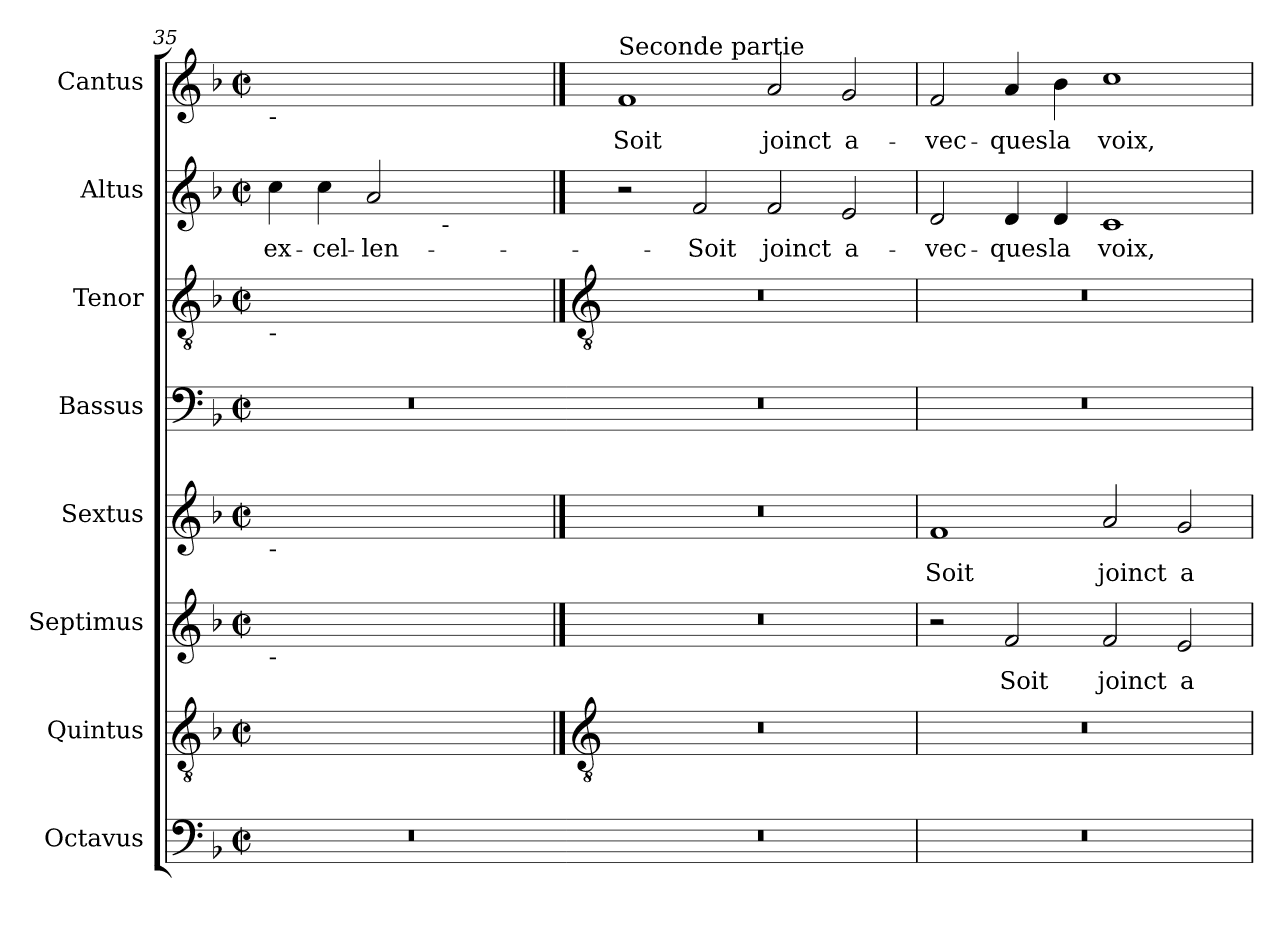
**kern	**kern	**kern	**text	**kern	**text	**kern	**kern	**text	**kern	**text	**kern	**text
*part8	*part7	*part6	*part6	*part5	*part5	*part4	*part3	*part3	*part2	*part2	*part1	*part1
*staff8	*staff7	*staff6	*staff6	*staff5	*staff5	*staff4	*staff3	*staff3	*staff2	*staff2	*staff1	*staff1
*I"Octavus	*I"Quintus	*I"Septimus	*	*I"Sextus	*	*I"Bassus	*I"Tenor	*	*I"Altus	*	*I"Cantus	*
!!LO:LB:g=z
*clefF4	*clefGv2	*clefG2	*	*clefG2	*	*clefF4	*clefGv2	*	*clefG2	*	*clefG2	*
*k[b-]	*k[b-]	*k[b-]	*	*k[b-]	*	*k[b-]	*k[b-]	*	*k[b-]	*	*k[b-]	*
*F:	*F:	*F:	*	*F:	*	*F:	*F:	*	*F:	*	*F:	*
*M4/2	*M4/2	*M4/2	*	*M4/2	*	*M4/2	*M4/2	*	*M4/2	*	*M4/2	*
*met(c|)	*met(c|)	*met(c|)	*	*met(c|)	*	*met(c|)	*met(c|)	*	*met(c|)	*	*met(c|)	*
=35A	=35A	=35A	=35A	=35A	=35A	=35A	=35A	=35A	=35A	=35A	=35A	=35A
!	!	!	!	!	!	!	!	!	!	!	!LO:TX:b:t=-	!
!	!	!	!	!	!	!	!LO:TX:b:t=-	!	!	!	!	!
!	!	!	!	!LO:TX:b:t=-	!	!	!	!	!	!	!	!
!	!	!LO:TX:b:t=-	!	!	!	!	!	!	!	!	!	!
!	!	!	!LO:LY:b	!	!LO:LY:b	!	!	!LO:LY:b	!	!LO:LY:b	!	!LO:LY:b
0r	1cyy_	[1ayy	-ce.	[1ffyy	-ce.	0r	[1Ayy	-ce.	4cc	ex-	[1ccyy	-ce.
!	!	!	!	!	!	!	!	!	!	!LO:LY:b	!	!
.	.	.	.	.	.	.	.	.	4cc	-cel-	.	.
!	!	!	!	!	!	!	!	!	!	!LO:LY:b	!	!
.	.	.	.	.	.	.	.	.	2a	-len-	.	.
!	!	!	!	!	!	!	!	!	!LO:TX:b:t=-	!	!	!
!	!	!	!	!	!	!	!	!	!	!LO:LY:b	!	!
.	1cyy]	1ayy]	.	1ffyy]	.	.	1Ayy]	.	1fyy	-ce.	1ccyy]	.
!!LO:LB:g=z
=36	==36	==36	==36	==36	==36	=36	==36	==36	==36	==36	==36	==36
*	*clefGv2	*	*	*	*	*	*clefGv2	*	*	*	*	*
!	!	!	!	!	!	!	!	!	!	!	!LO:TX:a:t=Seconde partie	!
!	!	!	!	!	!	!	!	!	!	!	!	!LO:LY:b
0r	0r	0r	.	0r	.	0r	0r	.	2r	.	1f	Soit
!	!	!	!	!	!	!	!	!	!	!LO:LY:b	!	!
.	.	.	.	.	.	.	.	.	2f	Soit	.	.
!	!	!	!	!	!	!	!	!	!	!LO:LY:b	!	!LO:LY:b
.	.	.	.	.	.	.	.	.	2f	joinct	2a	joinct
!	!	!	!	!	!	!	!	!	!	!LO:LY:b	!	!LO:LY:b
.	.	.	.	.	.	.	.	.	2e	a-	2g	a-
=37	=37	=37	=37	=37	=37	=37	=37	=37	=37	=37	=37	=37
!	!	!	!	!	!LO:LY:b	!	!	!	!	!LO:LY:b	!	!LO:LY:b
0r	0r	2r	.	1f	Soit	0r	0r	.	2d	-vec-	2f	-vec-
!	!	!	!LO:LY:b	!	!	!	!	!	!	!LO:LY:b	!	!LO:LY:b
.	.	2f	Soit	.	.	.	.	.	4d	-ques	4a	-ques
!	!	!	!	!	!	!	!	!	!	!LO:LY:b	!	!LO:LY:b
.	.	.	.	.	.	.	.	.	4d	la	4b-	la
!	!	!	!LO:LY:b	!	!LO:LY:b	!	!	!	!	!LO:LY:b	!	!LO:LY:b
.	.	2f	joinct	2a	joinct	.	.	.	1c	voix,	1cc	voix,
!	!	!	!LO:LY:b	!	!LO:LY:b	!	!	!	!	!	!	!
.	.	2e	a-	2g	a-	.	.	.	.	.	.	.
=	=	=	=	=	=	=	=	=	=	=	=	=
*-	*-	*-	*-	*-	*-	*-	*-	*-	*-	*-	*-	*-
